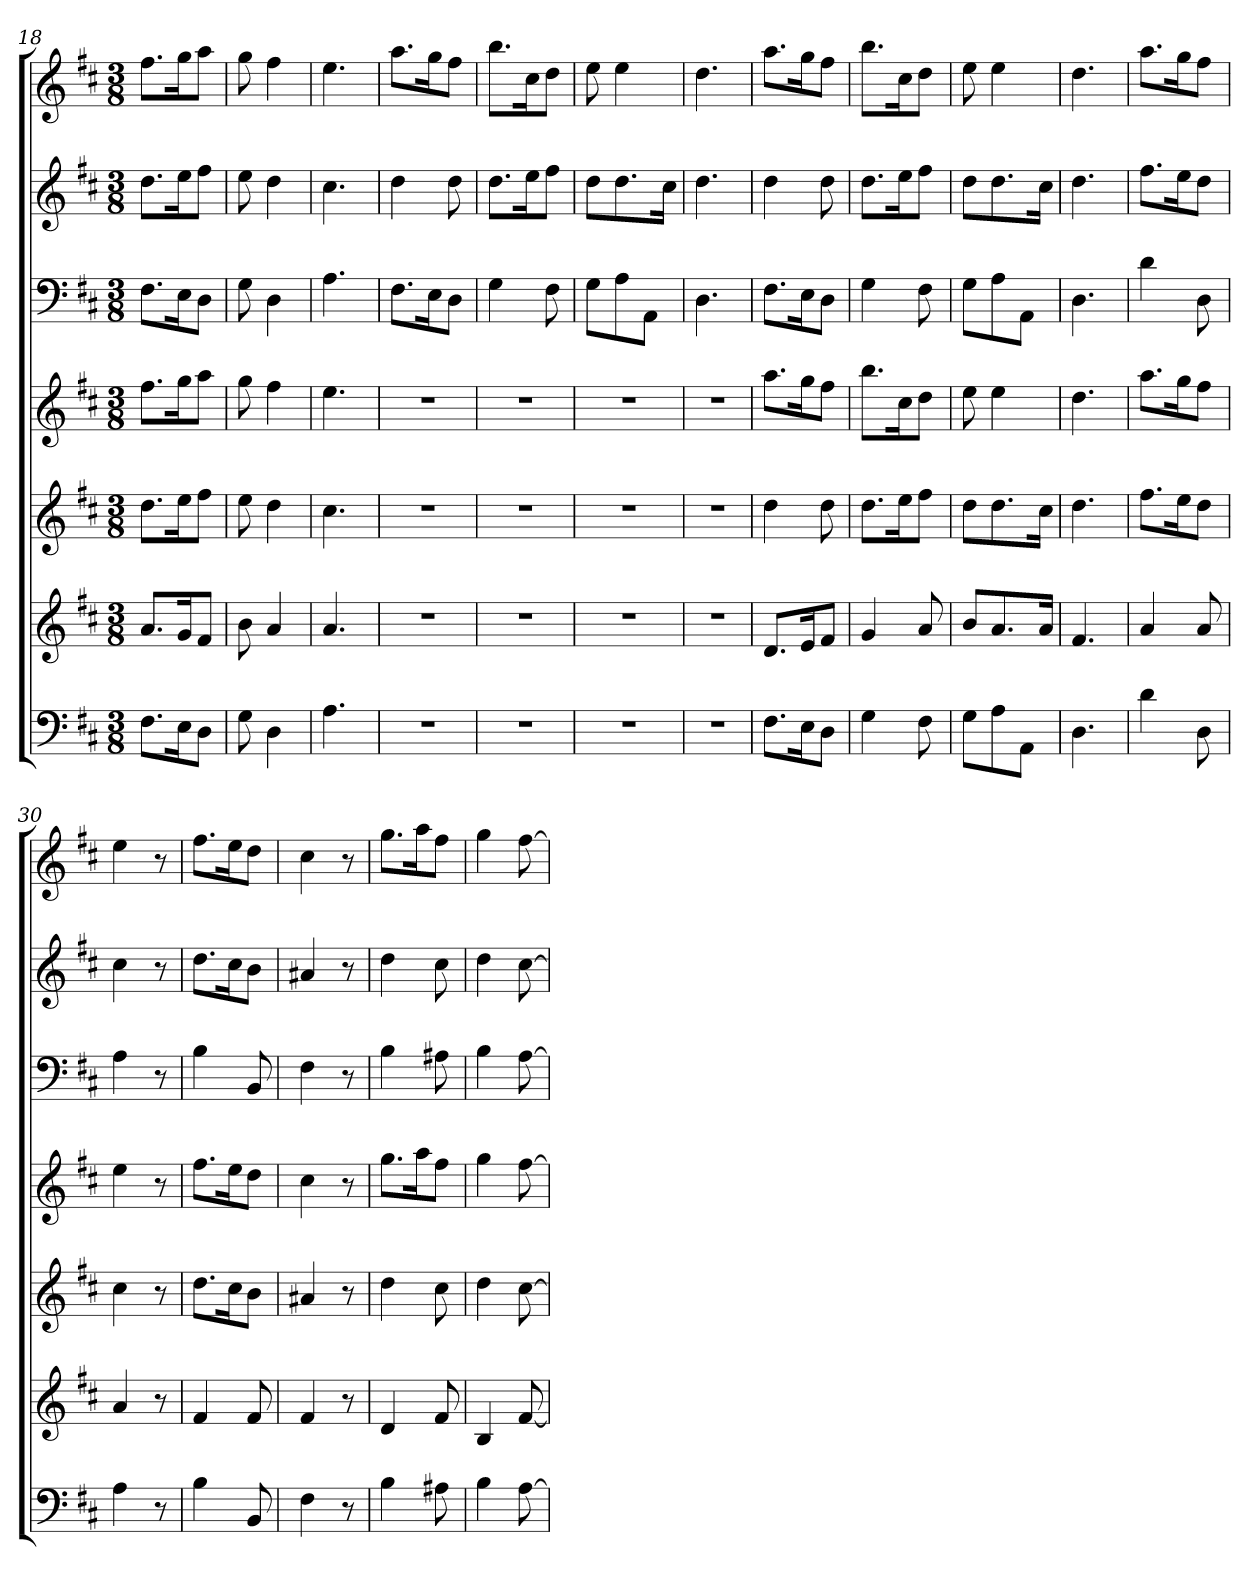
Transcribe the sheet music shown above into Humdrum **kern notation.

**kern	**kern	**kern	**kern	**kern	**kern	**kern
*part7	*part6	*part5	*part4	*part3	*part2	*part1
*staff7	*staff6	*staff5	*staff4	*staff3	*staff2	*staff1
*k[f#c#]	*k[f#c#]	*k[f#c#]	*k[f#c#]	*k[f#c#]	*k[f#c#]	*k[f#c#]
*D:	*D:	*D:	*D:	*D:	*D:	*D:
*M3/8	*M3/8	*M3/8	*M3/8	*M3/8	*M3/8	*M3/8
=18	=18	=18	=18	=18	=18	=18
8.F#L	8.aL	8.ddL	8.ff#L	8.F#L	8.ddL	8.ff#L
16EK	16gK	16eeK	16ggK	16EK	16eeK	16ggK
8DJ	8f#J	8ff#J	8aaJ	8DJ	8ff#J	8aaJ
=19	=19	=19	=19	=19	=19	=19
8G	8b	8ee	8gg	8G	8ee	8gg
4D	4a	4dd	4ff#	4D	4dd	4ff#
=20	=20	=20	=20	=20	=20	=20
4.A	4.a	4.cc#	4.ee	4.A	4.cc#	4.ee
=21	=21	=21	=21	=21	=21	=21
4.r	4.r	4.r	4.r	8.F#L	4dd	8.aaL
.	.	.	.	16EK	.	16ggK
.	.	.	.	8DJ	8dd	8ff#J
=22	=22	=22	=22	=22	=22	=22
4.r	4.r	4.r	4.r	4G	8.ddL	8.bbL
.	.	.	.	.	16eeK	16cc#K
.	.	.	.	8F#	8ff#J	8ddJ
=23	=23	=23	=23	=23	=23	=23
4.r	4.r	4.r	4.r	8GL	8ddL	8ee
.	.	.	.	8A	8.dd	4ee
.	.	.	.	8AAJ	.	.
.	.	.	.	.	16cc#Jk	.
=24	=24	=24	=24	=24	=24	=24
4.r	4.r	4.r	4.r	4.D	4.dd	4.dd
=25	=25	=25	=25	=25	=25	=25
8.F#L	8.dL	4dd	8.aaL	8.F#L	4dd	8.aaL
16EK	16eK	.	16ggK	16EK	.	16ggK
8DJ	8f#J	8dd	8ff#J	8DJ	8dd	8ff#J
=26	=26	=26	=26	=26	=26	=26
4G	4g	8.ddL	8.bbL	4G	8.ddL	8.bbL
.	.	16eeK	16cc#K	.	16eeK	16cc#K
8F#	8a	8ff#J	8ddJ	8F#	8ff#J	8ddJ
=27	=27	=27	=27	=27	=27	=27
8GL	8bL	8ddL	8ee	8GL	8ddL	8ee
8A	8.a	8.dd	4ee	8A	8.dd	4ee
8AAJ	.	.	.	8AAJ	.	.
.	16aJk	16cc#Jk	.	.	16cc#Jk	.
=28	=28	=28	=28	=28	=28	=28
4.D	4.f#	4.dd	4.dd	4.D	4.dd	4.dd
=29	=29	=29	=29	=29	=29	=29
4d	4a	8.ff#L	8.aaL	4d	8.ff#L	8.aaL
.	.	16eeK	16ggK	.	16eeK	16ggK
8D	8a	8ddJ	8ff#J	8D	8ddJ	8ff#J
=30	=30	=30	=30	=30	=30	=30
4A	4a	4cc#	4ee	4A	4cc#	4ee
8r	8r	8r	8r	8r	8r	8r
=31	=31	=31	=31	=31	=31	=31
4B	4f#	8.ddL	8.ff#L	4B	8.ddL	8.ff#L
.	.	16cc#K	16eeK	.	16cc#K	16eeK
8BB	8f#	8bJ	8ddJ	8BB	8bJ	8ddJ
=32	=32	=32	=32	=32	=32	=32
4F#	4f#	4a#X	4cc#	4F#	4a#X	4cc#
8r	8r	8r	8r	8r	8r	8r
=33	=33	=33	=33	=33	=33	=33
4B	4d	4dd	8.ggL	4B	4dd	8.ggL
.	.	.	16aaK	.	.	16aaK
8A#X	8f#	8cc#	8ff#J	8A#X	8cc#	8ff#J
=34	=34	=34	=34	=34	=34	=34
4B	4B	4dd	4gg	4B	4dd	4gg
[8A	[8f#	[8cc#	[8ff#	[8A	[8cc#	[8ff#
=	=	=	=	=	=	=
*-	*-	*-	*-	*-	*-	*-
